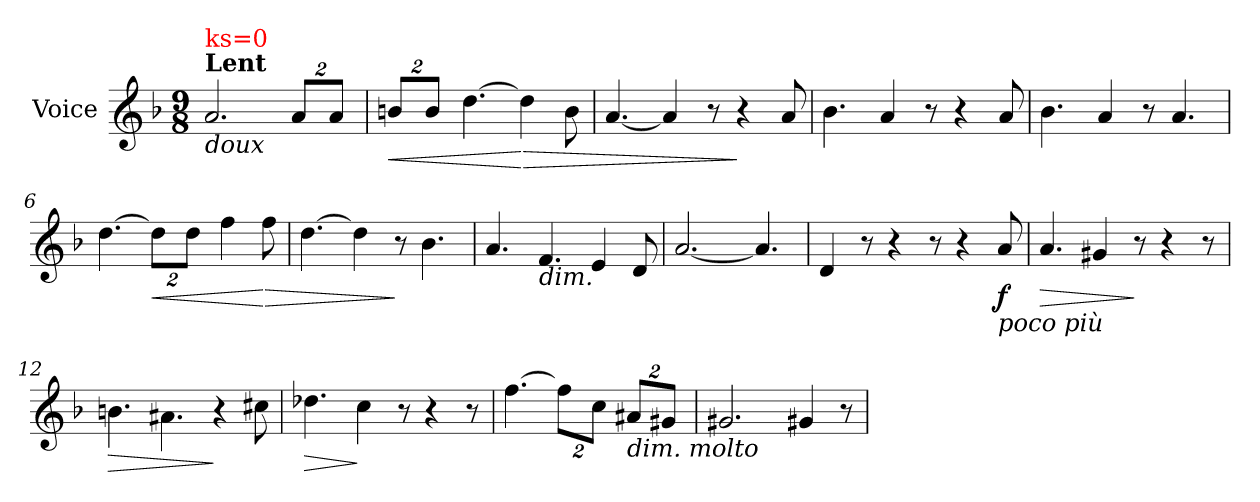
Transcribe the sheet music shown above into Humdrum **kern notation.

**kern	**dynam
*part1	*part1
*staff1	*staff1
*I"Voice	*
*I'V	*
*clefG2	*
*k[b-]	*
*F:	*
*M9/8	*
=1	=1
!LO:TX:a:B:t=Lent	!
!LO:TX:b:i:t=doux	!
!LO:TX:a:color=#FF0000:t=ks=0	!
2.a/	.
*Xbrackettup	*
16%3a/L	.
16%3a/J	.
=2	=2
!	!LO:HP:b
16%3bn/L	<
16%3b/J	.
[4.dd\	.
!	!LO:HP:n=1:b
4dd\]	[ >
8b\	.
=3	=3
[4.a/	.
4a/]	.
8r	.
4r	]
8a/	.
=4	=4
4.b-\	.
4a/	.
8r	.
4r	.
8a/	.
=5	=5
4.b-\	.
4a/	.
8r	.
4.a/	.
!!LO:LB:g=z
=6	=6
[4.dd\	.
!	!LO:HP:b
16%3dd\L]	<
16%3dd\J	.
4ff\	.
!	!LO:HP:n=1:b
8ff\	[ >
=7	=7
[4.dd\	.
4dd\]	.
8r	]
4.b-\	.
=8	=8
4.a/	.
!LO:TX:b:i:t=dim.	!
4.f/	.
4e/	.
8d/	.
=9	=9
[2.a/	.
4.a/]	.
=10	=10
4d/	.
8r	.
4r	.
8r	.
4r	.
!LO:TX:b:i:t=poco più	!
!	!LO:DY:b
8a/	f
!!LO:LB:g=z
=11	=11
!	!LO:HP:b
4.a/	>
4g#X/	.
8r	]
4r	.
8r	.
=12	=12
!	!LO:HP:b
4.bn\	>
4.a#Xi\	.
4r	]
8cc#Xi\	.
=13	=13
!	!LO:HP:b
4.dd-X\	>
4cc\	]
8r	.
4r	.
8r	.
=14	=14
[4.ff\	.
16%3ff\L]	.
16%3cc\J	.
!LO:TX:b:i:t=dim. molto	!
16%3a#Xi/L	.
16%3g#Xi/J	.
=15	=15
2.g#Xi/	.
4g#Xi/	.
8r	.
=	=
*-	*-
